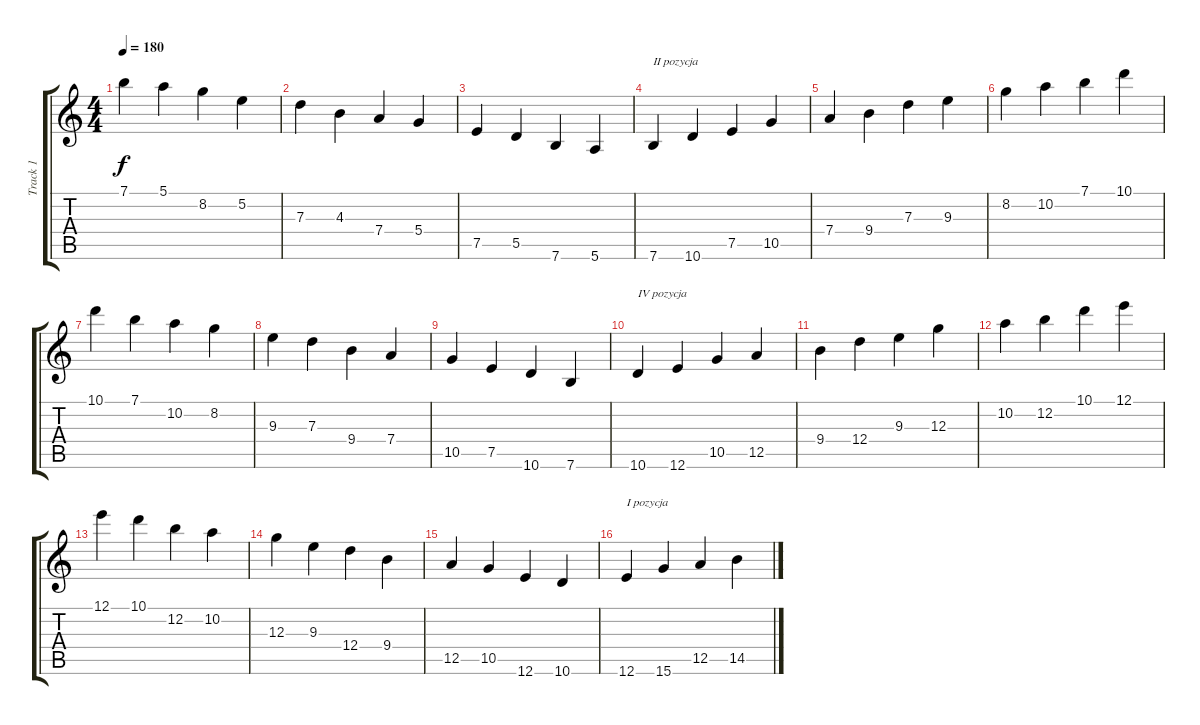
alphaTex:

\track ("Track 1" "Track 1") {instrument acousticguitarsteel}
\staff {score tabs}
\tuning (E4 B3 G3 D3 A2 E2) {hide}
\ts (4 4)
\tempo 180
\clef g2
\ks c
7.1.4{dy f} 5.1.4 8.2.4 5.2.4 |
7.3.4 4.3.4 7.4.4 5.4.4 |
7.5.4 5.5.4 7.6.4 5.6.4 |
7.6.4{txt "II pozycja"} 10.6.4 7.5.4 10.5.4 |
7.4.4 9.4.4 7.3.4 9.3.4 |
8.2.4 10.2.4 7.1.4 10.1.4 |
10.1.4 7.1.4 10.2.4 8.2.4 |
9.3.4 7.3.4 9.4.4 7.4.4 |
10.5.4 7.5.4 10.6.4 7.6.4 |
10.6.4{txt "IV pozycja"} 12.6.4 10.5.4 12.5.4 |
9.4.4 12.4.4 9.3.4 12.3.4 |
10.2.4 12.2.4 10.1.4 12.1.4 |
12.1.4 10.1.4 12.2.4 10.2.4 |
12.3.4 9.3.4 12.4.4 9.4.4 |
12.5.4 10.5.4 12.6.4 10.6.4 |
12.6.4{txt "I pozycja"} 15.6.4 12.5.4 14.5.4
